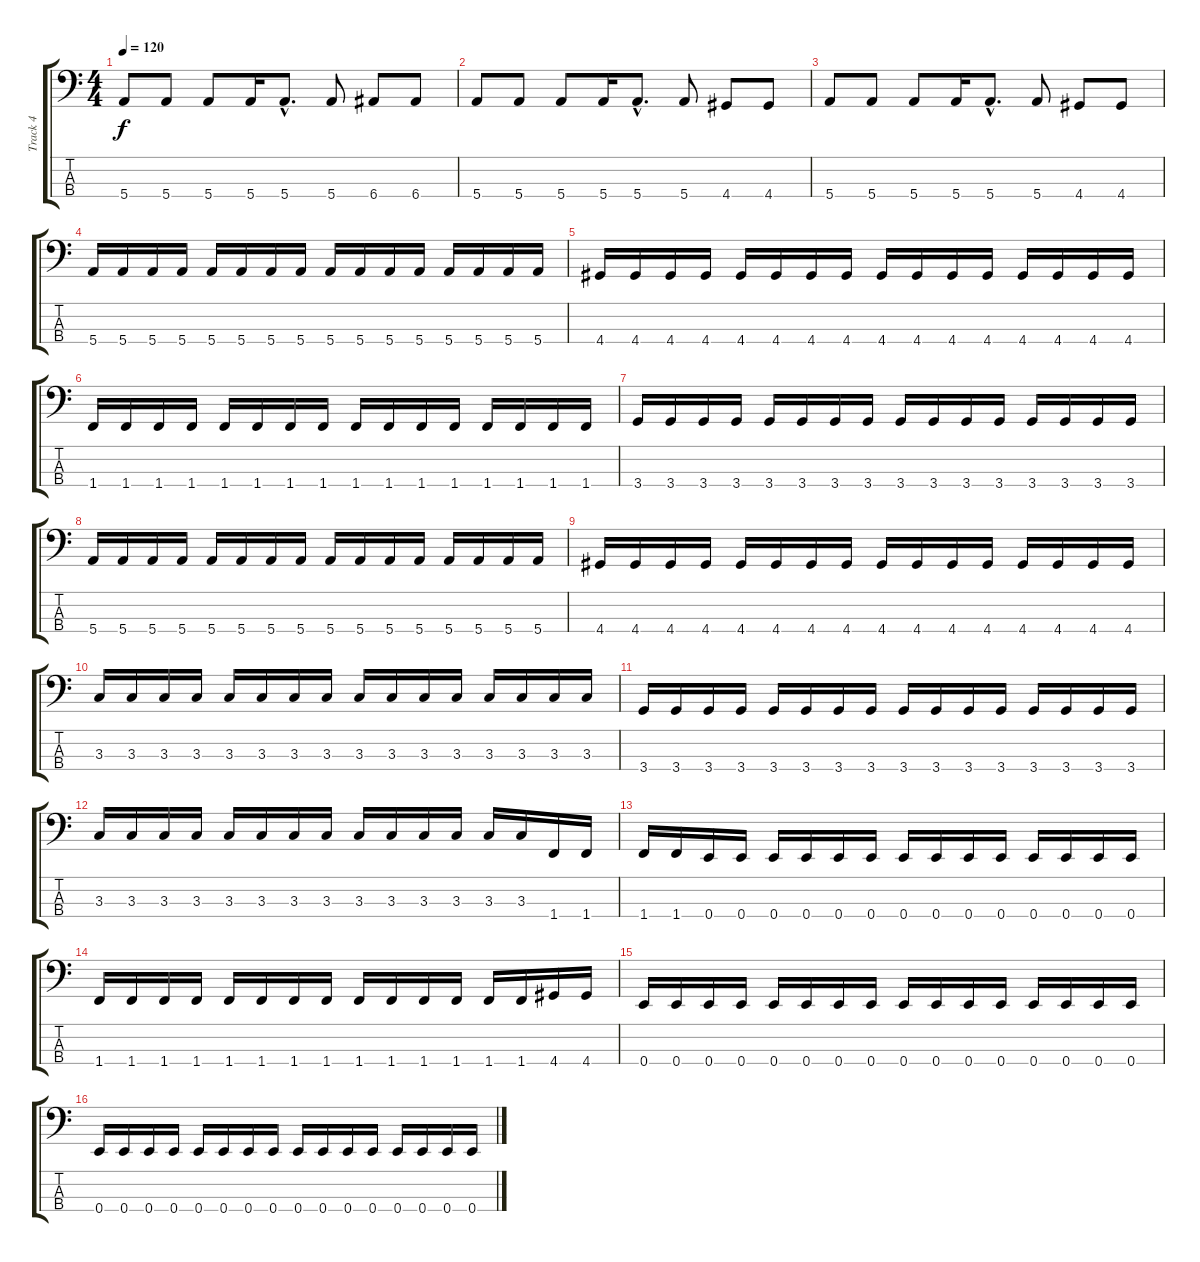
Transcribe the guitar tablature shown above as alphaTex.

\track ("Track 4" "Track 4") {instrument electricbassfinger}
\staff {score tabs}
\tuning (G2 D2 A1 E1) {hide}
\ts (4 4)
\tempo 120
\clef f4
\ks c
5.4.8{dy f} 5.4.8 5.4.8 5.4.16 5.4{hac}.8{d} 5.4.8 6.4.8 6.4.8 |
5.4.8 5.4.8 5.4.8 5.4.16 5.4{hac}.8{d} 5.4.8 4.4.8 4.4.8 |
5.4.8 5.4.8 5.4.8 5.4.16 5.4{hac}.8{d} 5.4.8 4.4.8 4.4.8 |
5.4.16 5.4.16 5.4.16 5.4.16 5.4.16 5.4.16 5.4.16 5.4.16 5.4.16 5.4.16 5.4.16 5.4.16 5.4.16 5.4.16 5.4.16 5.4.16 |
4.4.16 4.4.16 4.4.16 4.4.16 4.4.16 4.4.16 4.4.16 4.4.16 4.4.16 4.4.16 4.4.16 4.4.16 4.4.16 4.4.16 4.4.16 4.4.16 |
1.4.16 1.4.16 1.4.16 1.4.16 1.4.16 1.4.16 1.4.16 1.4.16 1.4.16 1.4.16 1.4.16 1.4.16 1.4.16 1.4.16 1.4.16 1.4.16 |
3.4.16 3.4.16 3.4.16 3.4.16 3.4.16 3.4.16 3.4.16 3.4.16 3.4.16 3.4.16 3.4.16 3.4.16 3.4.16 3.4.16 3.4.16 3.4.16 |
5.4.16 5.4.16 5.4.16 5.4.16 5.4.16 5.4.16 5.4.16 5.4.16 5.4.16 5.4.16 5.4.16 5.4.16 5.4.16 5.4.16 5.4.16 5.4.16 |
4.4.16 4.4.16 4.4.16 4.4.16 4.4.16 4.4.16 4.4.16 4.4.16 4.4.16 4.4.16 4.4.16 4.4.16 4.4.16 4.4.16 4.4.16 4.4.16 |
3.3.16 3.3.16 3.3.16 3.3.16 3.3.16 3.3.16 3.3.16 3.3.16 3.3.16 3.3.16 3.3.16 3.3.16 3.3.16 3.3.16 3.3.16 3.3.16 |
3.4.16 3.4.16 3.4.16 3.4.16 3.4.16 3.4.16 3.4.16 3.4.16 3.4.16 3.4.16 3.4.16 3.4.16 3.4.16 3.4.16 3.4.16 3.4.16 |
3.3.16 3.3.16 3.3.16 3.3.16 3.3.16 3.3.16 3.3.16 3.3.16 3.3.16 3.3.16 3.3.16 3.3.16 3.3.16 3.3.16 1.4.16 1.4.16 |
1.4.16 1.4.16 0.4.16 0.4.16 0.4.16 0.4.16 0.4.16 0.4.16 0.4.16 0.4.16 0.4.16 0.4.16 0.4.16 0.4.16 0.4.16 0.4.16 |
1.4.16 1.4.16 1.4.16 1.4.16 1.4.16 1.4.16 1.4.16 1.4.16 1.4.16 1.4.16 1.4.16 1.4.16 1.4.16 1.4.16 4.4.16 4.4.16 |
0.4.16 0.4.16 0.4.16 0.4.16 0.4.16 0.4.16 0.4.16 0.4.16 0.4.16 0.4.16 0.4.16 0.4.16 0.4.16 0.4.16 0.4.16 0.4.16 |
0.4.16 0.4.16 0.4.16 0.4.16 0.4.16 0.4.16 0.4.16 0.4.16 0.4.16 0.4.16 0.4.16 0.4.16 0.4.16 0.4.16 0.4.16 0.4.16
